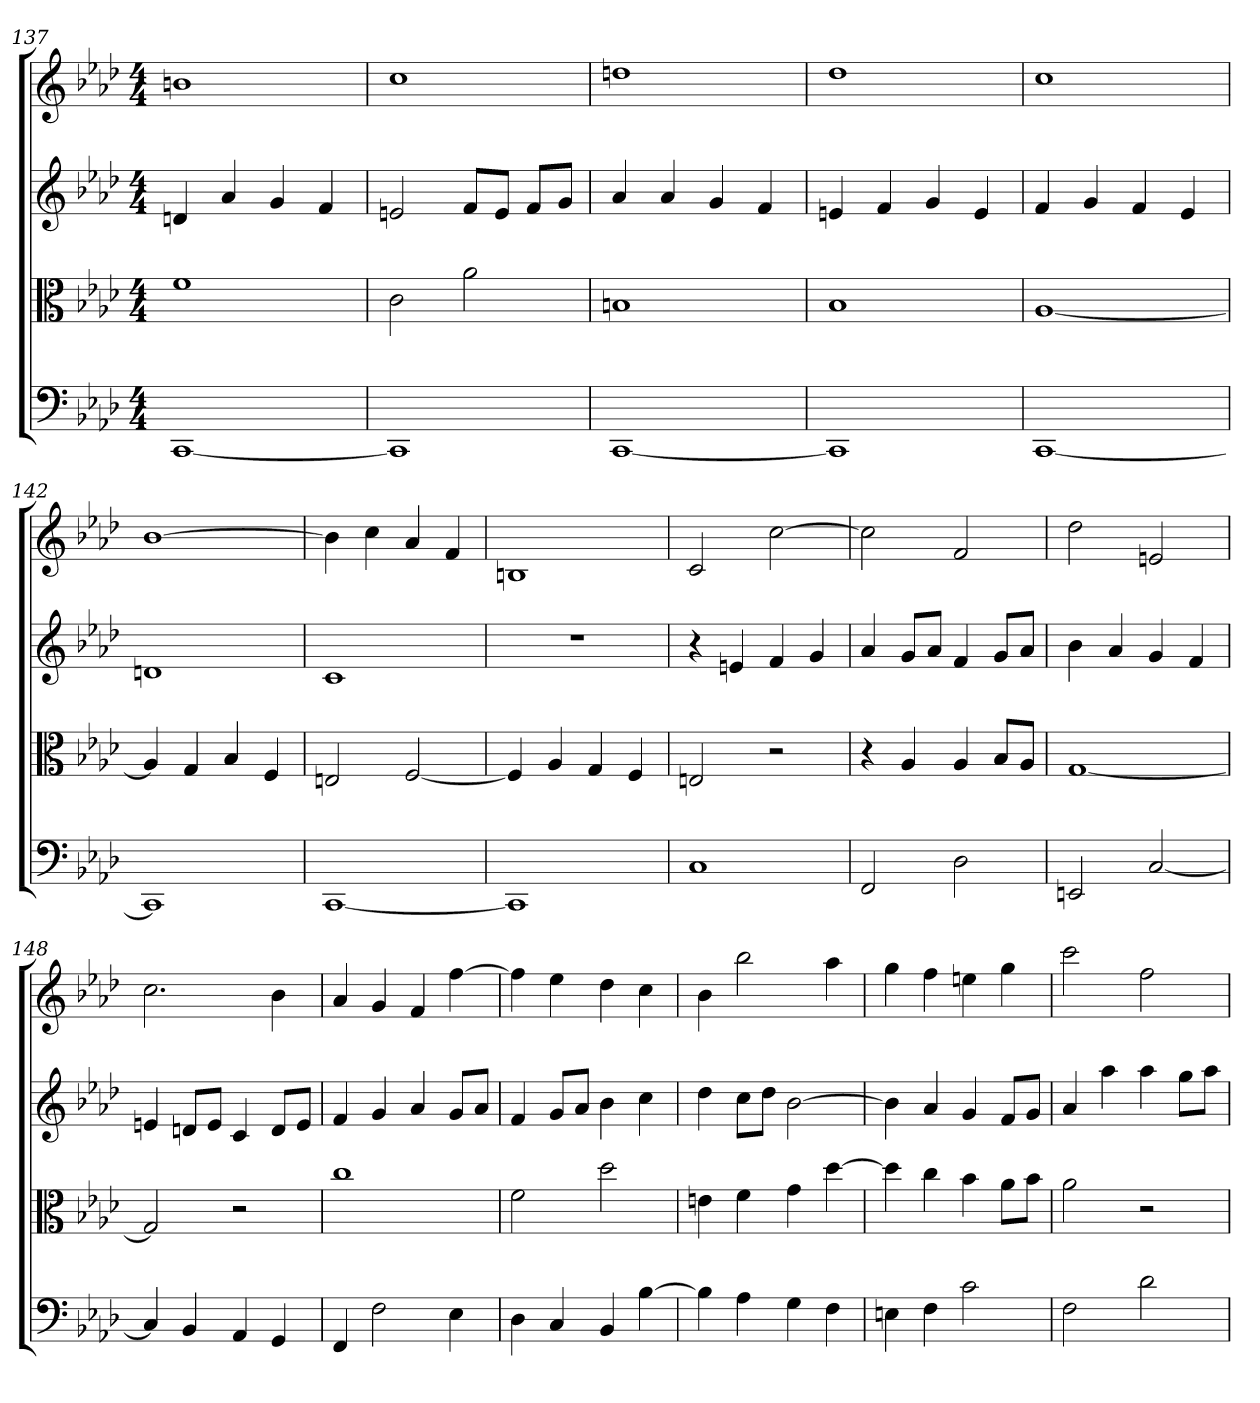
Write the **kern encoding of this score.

**kern	**kern	**kern	**kern
*part4	*part3	*part2	*part1
*staff4	*staff3	*staff2	*staff1
*clefF4	*clefC3	*	*
*k[b-e-a-d-]	*k[b-e-a-d-]	*k[b-e-a-d-]	*k[b-e-a-d-]
*f:	*f:	*f:	*f:
*M4/4	*M4/4	*M4/4	*M4/4
=137	=137	=137	=137
[1CC	1f	4dn	1bn
.	.	4a-	.
.	.	4g	.
.	.	4f	.
=138	=138	=138	=138
1CC]	2c	2en	1cc
.	2a-	8fL	.
.	.	8eJ	.
.	.	8fL	.
.	.	8gJ	.
=139	=139	=139	=139
[1CC	1Bn	4a-	1ddn
.	.	4a-	.
.	.	4g	.
.	.	4f	.
=140	=140	=140	=140
1CC]	1B-	4en	1dd-
.	.	4f	.
.	.	4g	.
.	.	4e	.
=141	=141	=141	=141
[1CC	[1A-	4f	1cc
.	.	4g	.
.	.	4f	.
.	.	4e-	.
=142	=142	=142	=142
1CC]	4A-]	1dn	[1b-
.	4G	.	.
.	4B-	.	.
.	4F	.	.
=143	=143	=143	=143
[1CC	2En	1c	4b-]
.	.	.	4cc
.	[2F	.	4a-
.	.	.	4f
=144	=144	=144	=144
1CC]	4F]	1r	1Bn
.	4A-	.	.
.	4G	.	.
.	4F	.	.
=145	=145	=145	=145
1C	2En	4r	2c
.	.	4en	.
.	2r	4f	[2cc
.	.	4g	.
=146	=146	=146	=146
2FF	4r	4a-	2cc]
.	4A-	8gL	.
.	.	8a-J	.
2D-	4A-	4f	2f
.	8B-/L	8gL	.
.	8A-/J	8a-J	.
=147	=147	=147	=147
2EEn	[1G	4b-	2dd-
.	.	4a-	.
[2C	.	4g	2en
.	.	4f	.
=148	=148	=148	=148
4C]	2G]	4en	2.cc
4BB-	.	8dnL	.
.	.	8eJ	.
4AA-	2r	4c	.
4GG	.	8dL	4b-
.	.	8eJ	.
=149	=149	=149	=149
4FF	1cc	4f	4a-
2F	.	4g	4g
.	.	4a-	4f
4E-	.	8gL	[4ff
.	.	8a-J	.
=150	=150	=150	=150
4D-	2f	4f	4ff]
4C	.	8gL	4ee-
.	.	8a-J	.
4BB-	2dd-	4b-	4dd-
[4B-	.	4cc	4cc
=151	=151	=151	=151
4B-]	4en	4dd-	4b-
4A-	4f	8ccL	2bb-
.	.	8dd-J	.
4G	4g	[2b-	.
4F	[4dd-	.	4aa-
=152	=152	=152	=152
4En	4dd-]	4b-]	4gg
4F	4cc	4a-	4ff
2c	4b-	4g	4een
.	8a-\L	8fL	4gg
.	8b-\J	8gJ	.
=153	=153	=153	=153
2F	2a-	4a-	2ccc
.	.	4aa-	.
2d-	2r	4aa-	2ff
.	.	8ggL	.
.	.	8aa-J	.
=	=	=	=
*-	*-	*-	*-
